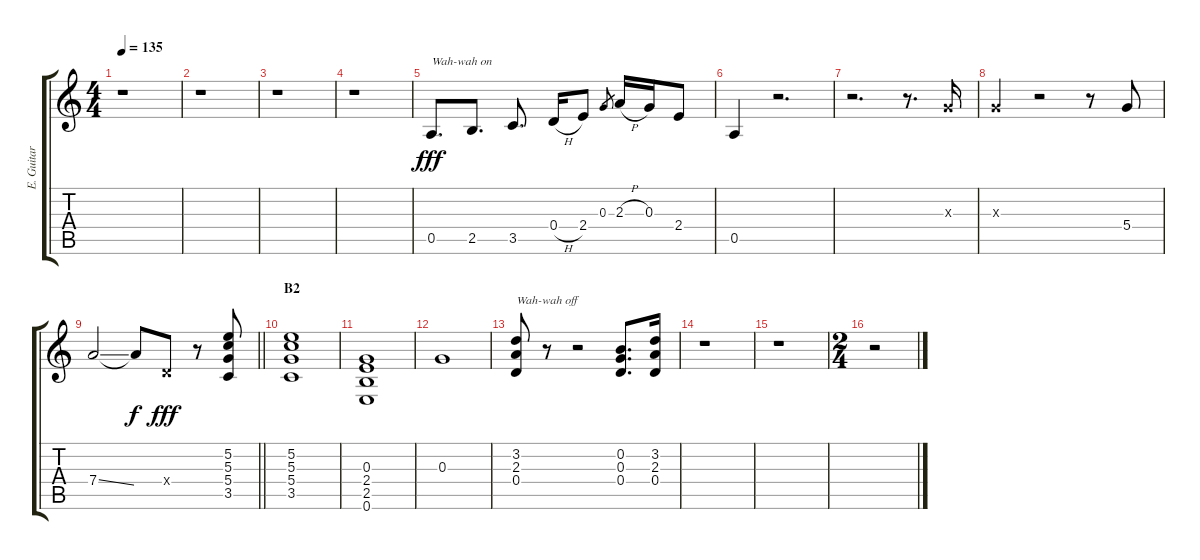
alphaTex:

\track ("E. Guitar 2" "E. Guitar ") {instrument distortionguitar}
\staff {score tabs}
\tuning (E4 B3 G3 D3 A2 E2) {hide}
\ts (4 4)
\tempo 135
\clef g2
\ks c
r.1{dy fff} |
r.1 |
r.1 |
r.1 |
0.5.8{d txt "Wah-wah on"} 2.5.8{d} 3.5.8{d} 0.4{h}.16 2.4.8 0.3.8{gr} 2.3{h}.16 0.3.16 2.4.8 |
0.5.4 r.2{d} |
r.2{d} r.8{d} 0.3{x}.16 |
0.3{x}.4 r.2 r.8 5.4.8 |
\barLineRight lightlight
7.4{ss}.2 7.4{t}.8{dy f} 0.4{x}.8{dy fff} r.8 (5.2 5.3 5.4 3.5).8 |
\section ("" "B2")
(5.2 5.3 5.4 3.5).1 |
(0.3 2.4 2.5 0.6).1 |
0.3.1 |
(3.2 2.3 0.4).8{txt "Wah-wah off"} r.8 r.2 (0.2 0.3 0.4).8{d} (3.2 2.3 0.4).16 |
r.1 |
r.1 |
\ts (2 4)
r.2
